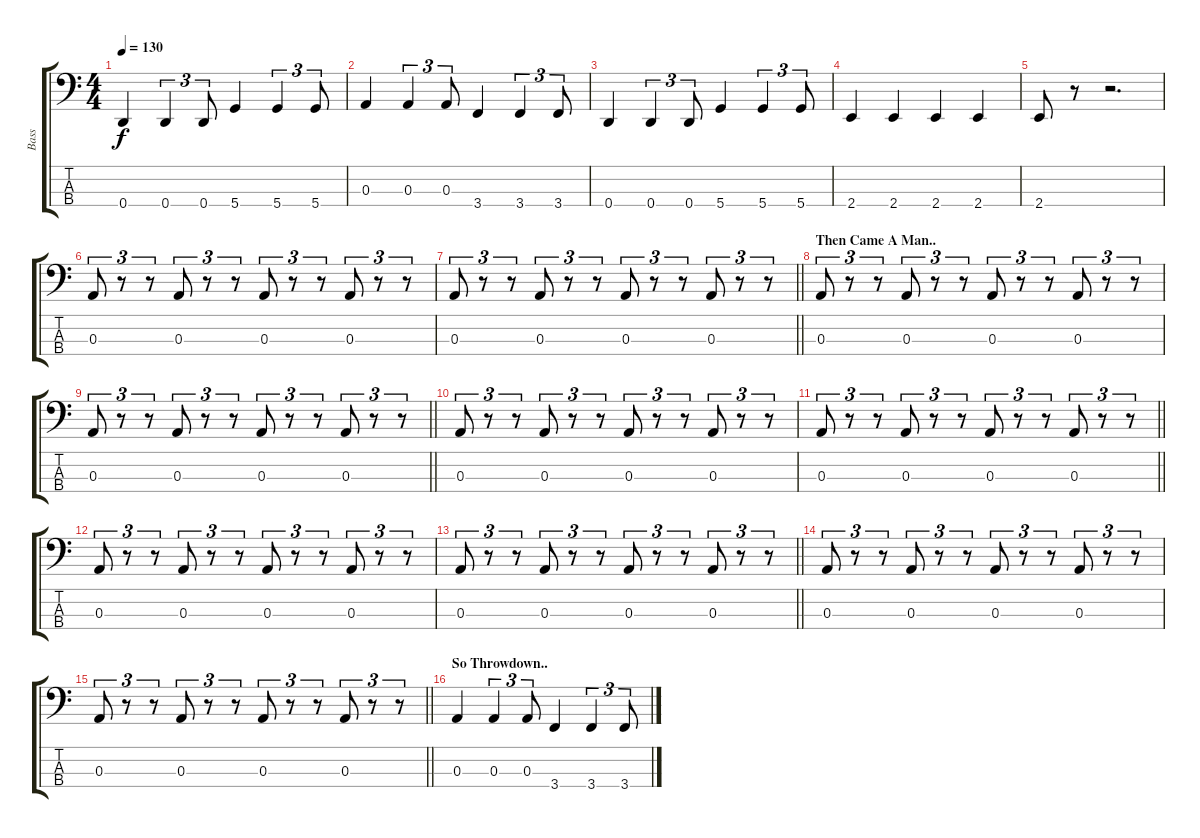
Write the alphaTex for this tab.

\track ("Bass" "Bass") {instrument electricbassfinger}
\staff {score tabs}
\tuning (G2 D2 A1 D1) {hide}
\ts (4 4)
\tempo 130
\clef f4
\ks c
0.4.4{dy f} 0.4.4{tu (3 2)} 0.4.8{tu (3 2)} 5.4.4 5.4.4{tu (3 2)} 5.4.8{tu (3 2)} |
0.3.4 0.3.4{tu (3 2)} 0.3.8{tu (3 2)} 3.4.4 3.4.4{tu (3 2)} 3.4.8{tu (3 2)} |
0.4.4 0.4.4{tu (3 2)} 0.4.8{tu (3 2)} 5.4.4 5.4.4{tu (3 2)} 5.4.8{tu (3 2)} |
2.4.4 2.4.4 2.4.4 2.4.4 |
2.4.8 r.8 r.2{d} |
0.3.8{tu (3 2)} r.8{tu (3 2)} r.8{tu (3 2)} 0.3.8{tu (3 2)} r.8{tu (3 2)} r.8{tu (3 2)} 0.3.8{tu (3 2)} r.8{tu (3 2)} r.8{tu (3 2)} 0.3.8{tu (3 2)} r.8{tu (3 2)} r.8{tu (3 2)} |
\barLineRight lightlight
0.3.8{tu (3 2)} r.8{tu (3 2)} r.8{tu (3 2)} 0.3.8{tu (3 2)} r.8{tu (3 2)} r.8{tu (3 2)} 0.3.8{tu (3 2)} r.8{tu (3 2)} r.8{tu (3 2)} 0.3.8{tu (3 2)} r.8{tu (3 2)} r.8{tu (3 2)} |
\section ("" "Then Came A Man..")
0.3.8{tu (3 2)} r.8{tu (3 2)} r.8{tu (3 2)} 0.3.8{tu (3 2)} r.8{tu (3 2)} r.8{tu (3 2)} 0.3.8{tu (3 2)} r.8{tu (3 2)} r.8{tu (3 2)} 0.3.8{tu (3 2)} r.8{tu (3 2)} r.8{tu (3 2)} |
\barLineRight lightlight
0.3.8{tu (3 2)} r.8{tu (3 2)} r.8{tu (3 2)} 0.3.8{tu (3 2)} r.8{tu (3 2)} r.8{tu (3 2)} 0.3.8{tu (3 2)} r.8{tu (3 2)} r.8{tu (3 2)} 0.3.8{tu (3 2)} r.8{tu (3 2)} r.8{tu (3 2)} |
0.3.8{tu (3 2)} r.8{tu (3 2)} r.8{tu (3 2)} 0.3.8{tu (3 2)} r.8{tu (3 2)} r.8{tu (3 2)} 0.3.8{tu (3 2)} r.8{tu (3 2)} r.8{tu (3 2)} 0.3.8{tu (3 2)} r.8{tu (3 2)} r.8{tu (3 2)} |
\barLineRight lightlight
0.3.8{tu (3 2)} r.8{tu (3 2)} r.8{tu (3 2)} 0.3.8{tu (3 2)} r.8{tu (3 2)} r.8{tu (3 2)} 0.3.8{tu (3 2)} r.8{tu (3 2)} r.8{tu (3 2)} 0.3.8{tu (3 2)} r.8{tu (3 2)} r.8{tu (3 2)} |
0.3.8{tu (3 2)} r.8{tu (3 2)} r.8{tu (3 2)} 0.3.8{tu (3 2)} r.8{tu (3 2)} r.8{tu (3 2)} 0.3.8{tu (3 2)} r.8{tu (3 2)} r.8{tu (3 2)} 0.3.8{tu (3 2)} r.8{tu (3 2)} r.8{tu (3 2)} |
\barLineRight lightlight
0.3.8{tu (3 2)} r.8{tu (3 2)} r.8{tu (3 2)} 0.3.8{tu (3 2)} r.8{tu (3 2)} r.8{tu (3 2)} 0.3.8{tu (3 2)} r.8{tu (3 2)} r.8{tu (3 2)} 0.3.8{tu (3 2)} r.8{tu (3 2)} r.8{tu (3 2)} |
0.3.8{tu (3 2)} r.8{tu (3 2)} r.8{tu (3 2)} 0.3.8{tu (3 2)} r.8{tu (3 2)} r.8{tu (3 2)} 0.3.8{tu (3 2)} r.8{tu (3 2)} r.8{tu (3 2)} 0.3.8{tu (3 2)} r.8{tu (3 2)} r.8{tu (3 2)} |
\barLineRight lightlight
0.3.8{tu (3 2)} r.8{tu (3 2)} r.8{tu (3 2)} 0.3.8{tu (3 2)} r.8{tu (3 2)} r.8{tu (3 2)} 0.3.8{tu (3 2)} r.8{tu (3 2)} r.8{tu (3 2)} 0.3.8{tu (3 2)} r.8{tu (3 2)} r.8{tu (3 2)} |
\section ("" "So Throwdown..")
0.3.4 0.3.4{tu (3 2)} 0.3.8{tu (3 2)} 3.4.4 3.4.4{tu (3 2)} 3.4.8{tu (3 2)}
